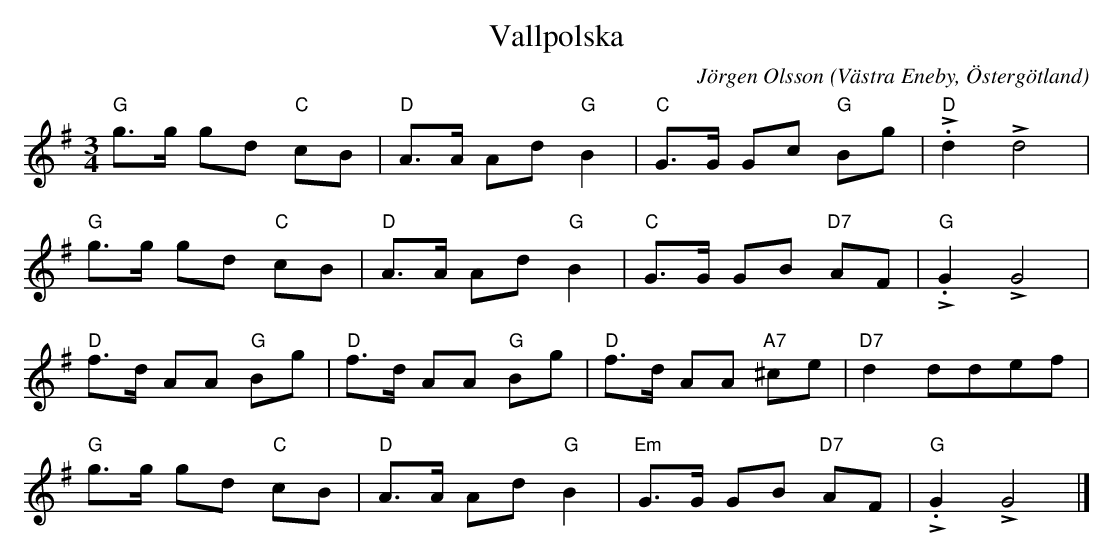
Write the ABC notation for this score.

X:1
T:Vallpolska
C:Jörgen Olsson
O:Västra Eneby, Östergötland
M:3/4
L:1/8
K:G
V:1
"G"g>g gd "C" cB| "D"A>A Ad "G"B2| "C"G>G Gc "G" Bg|"D"L.d2 Ld4|
"G"g>g gd "C" cB| "D"A>A Ad "G"B2| "C"G>G GB "D7" AF|"G"L.G2 LG4|
"D"f>d AA "G" Bg| "D"f>d AA "G" Bg| "D"f>d AA "A7" ^ce|"D7"d2 ddef|
"G"g>g gd "C" cB| "D"A>A Ad "G"B2| "Em"G>G GB "D7" AF|"G"L.G2 LG4|]
